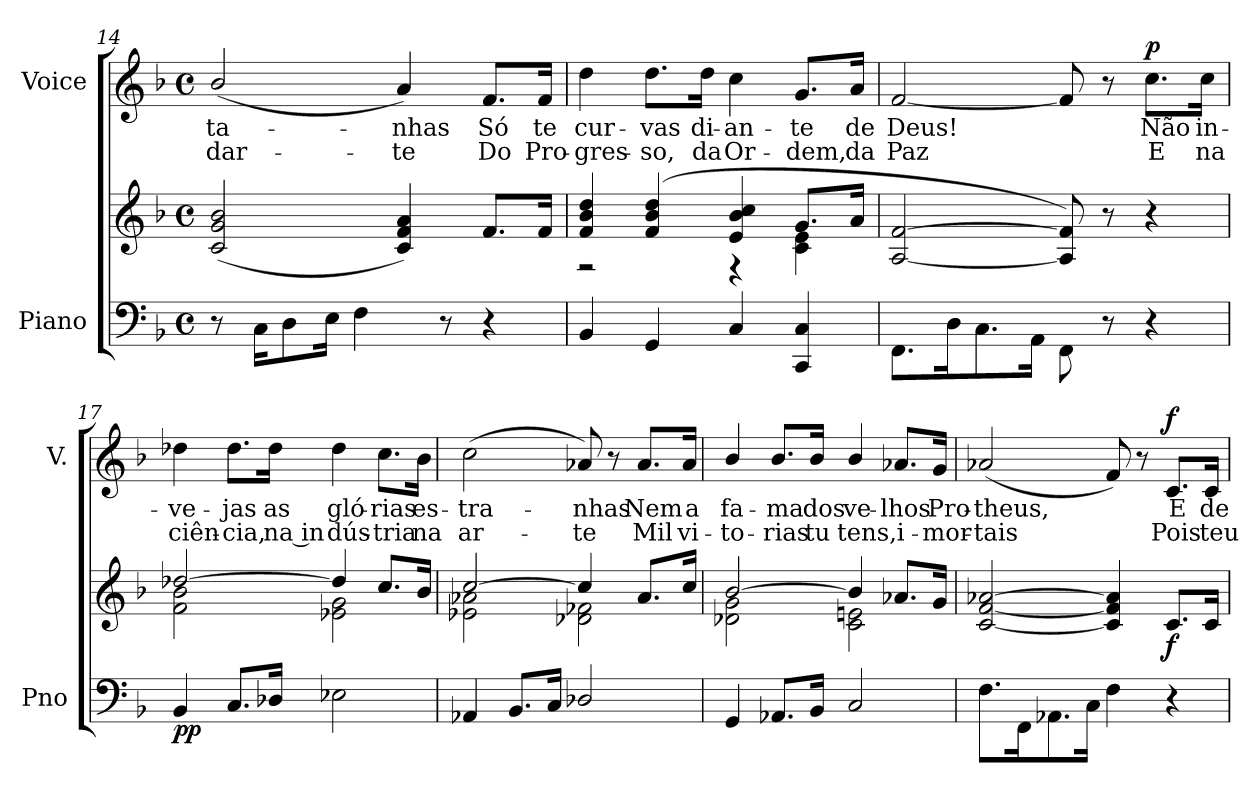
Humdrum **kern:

**kern	**kern	**dynam	**kern	**text	**text	**dynam
*part2	*part2	*part2	*part1	*part1	*part1	*part1
*staff3	*staff2	*staff2/3	*staff1	*staff1	*staff1	*staff1
*I"Piano	*	*	*I"Voice	*	*	*
*I'Pno	*	*	*I'V.	*	*	*
*clefF4	*clefG2	*	*clefG2	*	*	*
*k[b-]	*k[b-]	*	*k[b-]	*	*	*
*F:	*F:	*	*F:	*	*	*
*M4/4	*M4/4	*	*M4/4	*	*	*
*met(c)	*met(c)	*	*met(c)	*	*	*
=14	=14	=14	=14	=14	=14	=14
!	!	!	!	!LO:LY:b	!LO:LY:b	!
8r	(2b-/ 2g/ 2c/	.	(2b-/	-ta-	-dar-	.
16C\KL	.	.	.	.	.	.
8D\	.	.	.	.	.	.
16E\Jk	.	.	.	.	.	.
4F\	.	.	.	.	.	.
!	!	!	!	!LO:LY:b	!LO:LY:b	!
.	4a/ 4f/ 4c/)	.	4a/)	nhas	-te	.
8r	.	.	.	.	.	.
!	!	!	!	!LO:LY:b	!LO:LY:b	!
4r	8.f/L	.	8.f/L	Só	Do	.
!	!	!	!	!LO:LY:b	!LO:LY:b	!
.	16f/Jk	.	16f/Jk	te	Pro-	.
=15	=15	=15	=15	=15	=15	=15
*	*^	*	*	*	*	*
!	!	!	!	!	!LO:LY:b	!LO:LY:b	!
4BB-/	4dd/ 4b-/ 4f/	2rF	.	4dd\	cur-	-gres-	.
!	!	!	!	!	!LO:LY:b	!LO:LY:b	!
4GG/	(4dd/ 4b-/ 4f/	.	.	8.dd\L	-vas	-so,	.
!	!	!	!	!	!LO:LY:b	!LO:LY:b	!
.	.	.	.	16dd\Jk	di-	da	.
!	!	!	!	!	!LO:LY:b	!LO:LY:b	!
4C/	4cc/ 4b-/ 4e/	4rF	.	4cc\	-an-	Or-	.
!	!	!	!	!	!LO:LY:b	!LO:LY:b	!
4C/ 4CC/	8.g/L	4e\ 4c\	.	8.g/L	-te	dem,	.
!	!	!	!	!	!LO:LY:b	!LO:LY:b	!
.	16a/Jk	.	.	16a/Jk	de	da	.
*	*v	*v	*	*	*	*	*
!!LO:LB:g=z
=16	=16	=16	=16	=16	=16	=16
!	!	!	!	!LO:LY:b	!LO:LY:b	!
8.FF\L	[<2f/ [>2A/	.	[<2f/	Deus!	Paz	.
16D\k	.	.	.	.	.	.
8.C\	.	.	.	.	.	.
16AA\Jk	.	.	.	.	.	.
8FF\	8f/] 8A/])	.	8f/]	.	.	.
8r	8r	.	8r	.	.	.
!	!	!	!	!LO:LY:b	!LO:LY:b	!LO:DY:a
4r	4r	.	8.cc\L	Não	E	p
!	!	!	!	!LO:LY:b	!LO:LY:b	!
.	.	.	16cc\Jk	in-	na	.
=17	=17	=17	=17	=17	=17	=17
*	*^	*	*	*	*	*
!	!	!	!LO:DY:b=2	!	!LO:LY:b	!LO:LY:b	!
!	!	!	!LO:DY:n=1:b	!	!	!	!
4BB-/	[>2dd-X/	2b-\ 2f\	p p	4dd-X\	-ve-	ciên-	.
!	!	!	!	!	!LO:LY:b	!LO:LY:b	!
8.C/L	.	.	.	8.dd-\L	-jas	-cia,	.
!	!	!	!	!	!LO:LY:b	!LO:LY:b	!
16D-X/Jk	.	.	.	16dd-\Jk	as	na in	.
!	!	!	!	!	!LO:LY:b	!LO:LY:b	!
2E-X\	4dd-/]	2g\ 2e-X\	.	4dd-\	gló-	-dús-	.
!	!	!	!	!	!LO:LY:b	!LO:LY:b	!
.	8.cc/L	.	.	8.cc\L	-rias	-tria	.
!	!	!	!	!	!LO:LY:b	!LO:LY:b	!
.	16b-/Jk	.	.	16b-\Jk	es-	na	.
=18	=18	=18	=18	=18	=18	=18	=18
!	!	!	!	!	!LO:LY:b	!LO:LY:b	!
4AA-X/	[>2cc/	2a-X\ 2e-X\	.	(2cc\	-tra-	ar-	.
8.BB-/L	.	.	.	.	.	.	.
16C/Jk	.	.	.	.	.	.	.
!	!	!	!	!	!LO:LY:b	!LO:LY:b	!
2D-X/	4cc/]	2f-X\ 2d-X\	.	8a-X/)	-nhas	-te	.
.	.	.	.	8r	.	.	.
!	!	!	!	!	!LO:LY:b	!LO:LY:b	!
.	8.a-/L	.	.	8.a-/L	Nem	Mil	.
!	!	!	!	!	!LO:LY:b	!LO:LY:b	!
.	16cc/Jk	.	.	16a-/Jk	a	vi-	.
!!LO:LB:g=z
=19	=19	=19	=19	=19	=19	=19	=19
!	!	!	!	!	!LO:LY:b	!LO:LY:b	!
4GG/	[>2b-/	2g\ 2d-X\	.	4b-/	fa-	-to-	.
!	!	!	!	!	!LO:LY:b	!LO:LY:b	!
8.AA-X/L	.	.	.	8.b-/L	-ma	-rias	.
!	!	!	!	!	!LO:LY:b	!LO:LY:b	!
16BB-/Jk	.	.	.	16b-/Jk	dos	tu	.
!	!	!	!	!	!LO:LY:b	!LO:LY:b	!
2C/	4b-/]	2en\ 2c\	.	4b-/	ve-	tens,	.
!	!	!	!	!	!LO:LY:b	!LO:LY:b	!
.	8.a-X/L	.	.	8.a-X/L	-lhos	i-	.
!	!	!	!	!	!LO:LY:b	!LO:LY:b	!
.	16g/Jk	.	.	16g/Jk	Pro-	-mor-	.
*	*v	*v	*	*	*	*	*
=20	=20	=20	=20	=20	=20	=20
!	!	!	!	!LO:LY:b	!LO:LY:b	!
8.F\L	[>2a-X/ [<2f/ [<2c/	.	(2a-X/	theus,	-tais	.
16FF\k	.	.	.	.	.	.
8.AA-X\	.	.	.	.	.	.
16C\Jk	.	.	.	.	.	.
4F\	4a-/] 4f/] 4c/]	.	8f/)	.	.	.
.	.	.	8r	.	.	.
!	!	!LO:DY:b	!	!LO:LY:b	!LO:LY:b	!LO:DY:a
4r	8.c/L	f	8.c/L	E	Pois	f
!	!	!	!	!LO:LY:b	!LO:LY:b	!
.	16c/Jk	.	16c/Jk	de	teu	.
=	=	=	=	=	=	=
*-	*-	*-	*-	*-	*-	*-
